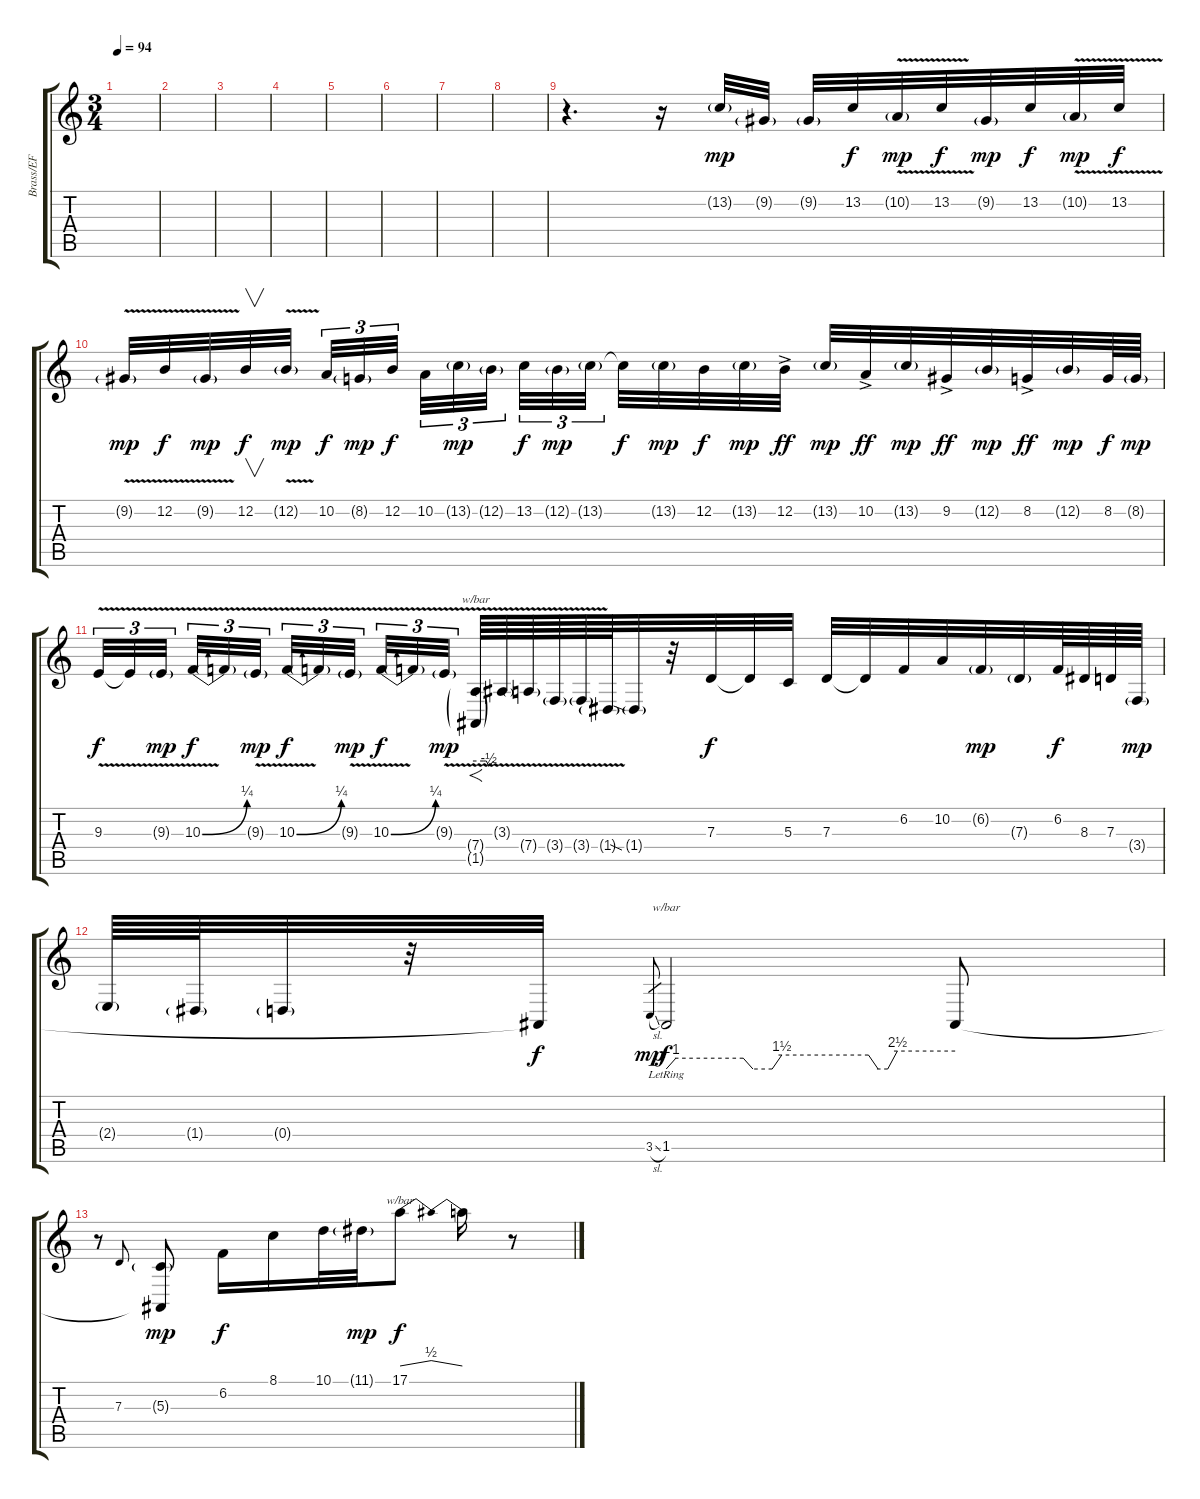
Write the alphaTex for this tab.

\track ("Brass/EF" "Brass/EF") {instrument synthvoice}
\staff {score tabs}
\tuning (E4 B3 G3 D3 A2 E2) {hide}
\ts (3 4)
\tempo 94
\clef g2
\ks c
|
|
|
|
|
|
|
|
r.4{d volume 7 instrument pad8sweep} r.16 13.2{g}.32{dy mp} 9.2{g}.32 9.2{g}.32 13.2.32{dy f} 10.2{v g}.32{dy mp} 13.2{v}.32{dy f} 9.2{g}.32{dy mp} 13.2.32{dy f volume 15 instrument pad2warm} 10.2{v g}.32{dy mp} 13.2{v}.32{dy f} |
9.2{v g}.32{dy mp} 12.2{v}.32{dy f} 9.2{v g}.32{dy mp} 12.2.32{v dy f} 12.2{v g}.32{dy mp volume 12 beam splitsecondary} 10.2.32{tu (3 2) dy f} 8.2{g}.32{tu (3 2) dy mp} 12.2.32{tu (3 2) dy f beam splitsecondary} 10.2.32{tu (3 2)} 13.2{g}.32{tu (3 2) dy mp} 12.2{g}.32{tu (3 2) beam splitsecondary} 13.2.32{tu (3 2) dy f} 12.2{g}.32{tu (3 2) dy mp} 13.2{g}.32{tu (3 2) beam splitsecondary} 13.2{t}.32{dy f} 13.2{g}.32{dy mp} 12.2.32{dy f} 13.2{g}.32{dy mp} 12.2{ac}.32{dy ff volume 14} 13.2{g}.32{dy mp} 10.2{ac}.32{dy ff} 13.2{g}.32{dy mp} 9.2{ac}.32{dy ff} 12.2{g}.32{dy mp} 8.2{ac}.32{dy ff} 12.2{g}.32{dy mp} 8.2.64{dy f} 8.2{g}.64{dy mp} |
9.3{v}.32{tu (3 2) dy f volume 12} 9.3{t}.32{tu (3 2)} 9.3{v g}.32{tu (3 2) dy mp beam splitsecondary} 10.3{be (bend 0 0 60 1) v}.32{tu (3 2) dy f} 10.3{t}.32{tu (3 2)} 9.3{v g}.32{tu (3 2) dy mp beam splitsecondary} 10.3{be (bend 0 0 60 1) v}.32{tu (3 2) dy f} 10.3{t}.32{tu (3 2)} 9.3{v g}.32{tu (3 2) dy mp beam splitsecondary} 10.3{be (bend 0 0 60 1) v}.32{tu (3 2) dy f} 10.3{t}.32{tu (3 2)} 9.3{v g}.32{tu (3 2) dy mp} (7.4{v g} 1.5{g}).64{f tbe (custom default 0 0 27 0 32 0 36 0 44 -2 60 0)} 3.3{v g}.64 7.4{v g}.64 3.4{v g}.64 3.4{v g}.64 1.4{v g}.64 1.4{sia g}.32 r.32 7.3.32{dy f} 7.3{t}.32 5.3.32 7.3.32 7.3{t}.32 6.2.32 10.2.32 6.2{g}.32{dy mp} 7.3{g}.32 6.2.64{dy f} 8.3.64 7.3.64 3.4{g}.64{dy mp} |
2.4{g}.64 1.4{g}.64 0.4{g}.32 r.32 1.5{t}.32{dy f} 3.5{sl}.8{gr dy mp} 1.5{lr}.2{tbe (custom default 0 0 2 4 16 4 18 0 22 0 24 6 42 6 44 0 46 0 48 10 60 10) dy f} 1.5{t}.8 |
r.8 7.3.8{gr onbeat} (5.3{g} 1.5{t}).8{dy mp} 6.2.16{dy f} 8.1.16 10.1.32 11.1{g}.32{dy mp} 17.1.8{tbe (dip default 0 0 25 2 50 2 60 0) dy f} 17.1{t}.16 r.8
